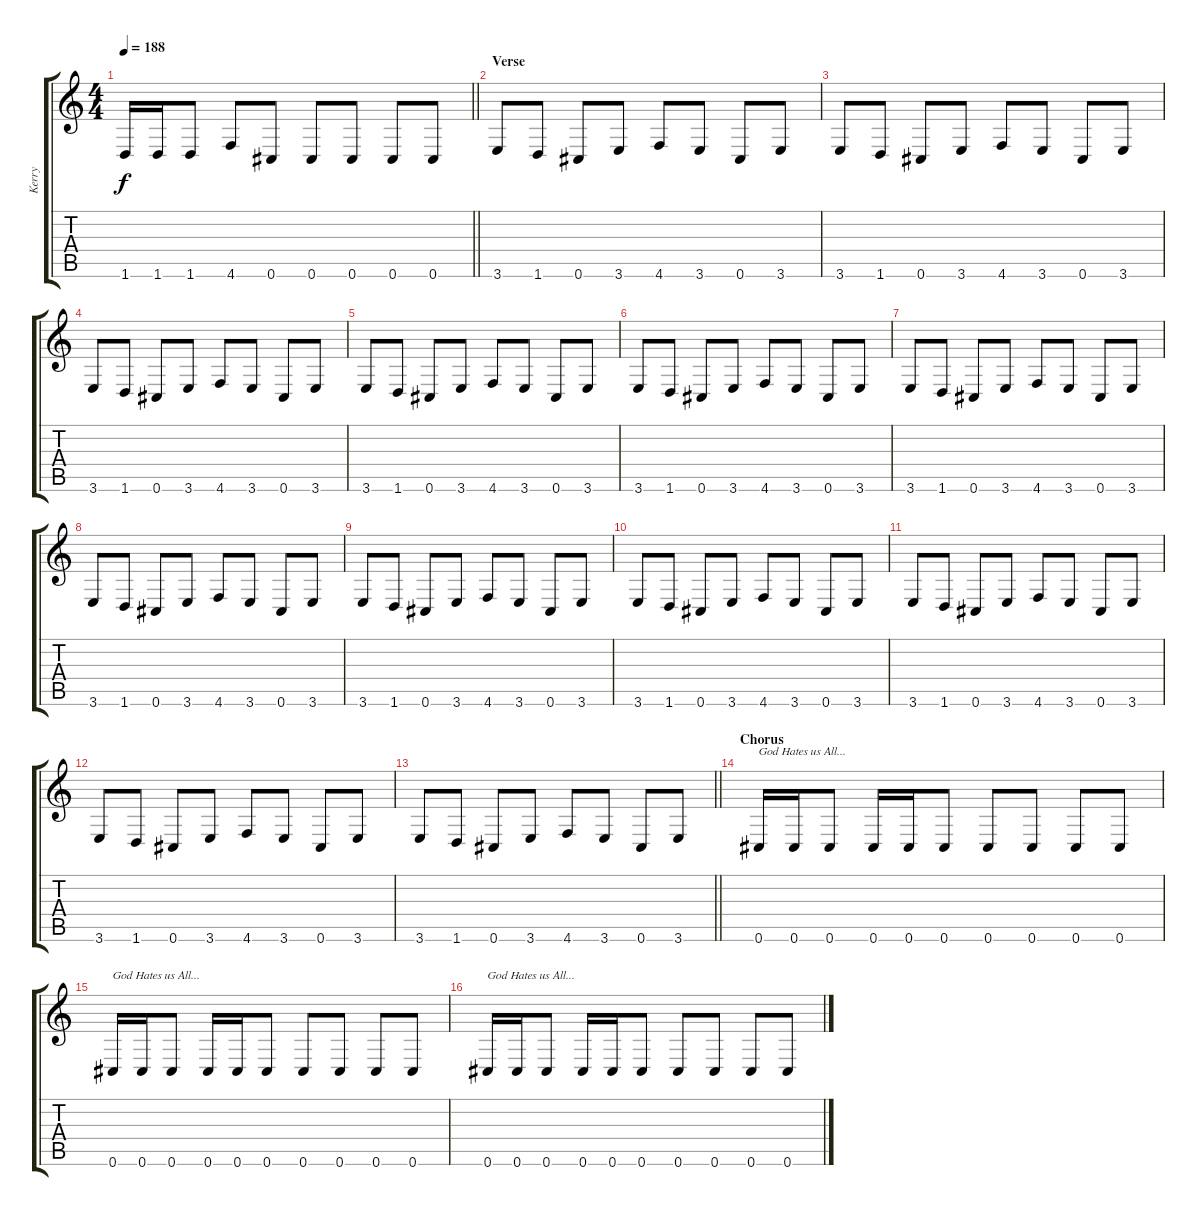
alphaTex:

\track ("Kerry" "Kerry") {instrument overdrivenguitar}
\staff {score tabs}
\tuning (Db4 Ab3 E3 B2 Gb2 Db2) {hide}
\ts (4 4)
\tempo 188
\clef g2
\barLineRight lightlight
\ks c
1.6.16{dy f} 1.6.16 1.6.8 4.6.8 0.6.8 0.6.8 0.6.8 0.6.8 0.6.8 |
\section ("" "Verse")
3.6.8 1.6.8 0.6.8 3.6.8 4.6.8 3.6.8 0.6.8 3.6.8 |
3.6.8 1.6.8 0.6.8 3.6.8 4.6.8 3.6.8 0.6.8 3.6.8 |
3.6.8 1.6.8 0.6.8 3.6.8 4.6.8 3.6.8 0.6.8 3.6.8 |
3.6.8 1.6.8 0.6.8 3.6.8 4.6.8 3.6.8 0.6.8 3.6.8 |
3.6.8 1.6.8 0.6.8 3.6.8 4.6.8 3.6.8 0.6.8 3.6.8 |
3.6.8 1.6.8 0.6.8 3.6.8 4.6.8 3.6.8 0.6.8 3.6.8 |
3.6.8 1.6.8 0.6.8 3.6.8 4.6.8 3.6.8 0.6.8 3.6.8 |
3.6.8 1.6.8 0.6.8 3.6.8 4.6.8 3.6.8 0.6.8 3.6.8 |
3.6.8 1.6.8 0.6.8 3.6.8 4.6.8 3.6.8 0.6.8 3.6.8 |
3.6.8 1.6.8 0.6.8 3.6.8 4.6.8 3.6.8 0.6.8 3.6.8 |
3.6.8 1.6.8 0.6.8 3.6.8 4.6.8 3.6.8 0.6.8 3.6.8 |
\barLineRight lightlight
3.6.8 1.6.8 0.6.8 3.6.8 4.6.8 3.6.8 0.6.8 3.6.8 |
\section ("" "Chorus")
0.6.16{txt "God Hates us All..."} 0.6.16 0.6.8 0.6.16 0.6.16 0.6.8 0.6.8 0.6.8 0.6.8 0.6.8 |
0.6.16{txt "God Hates us All..."} 0.6.16 0.6.8 0.6.16 0.6.16 0.6.8 0.6.8 0.6.8 0.6.8 0.6.8 |
0.6.16{txt "God Hates us All..."} 0.6.16 0.6.8 0.6.16 0.6.16 0.6.8 0.6.8 0.6.8 0.6.8 0.6.8
